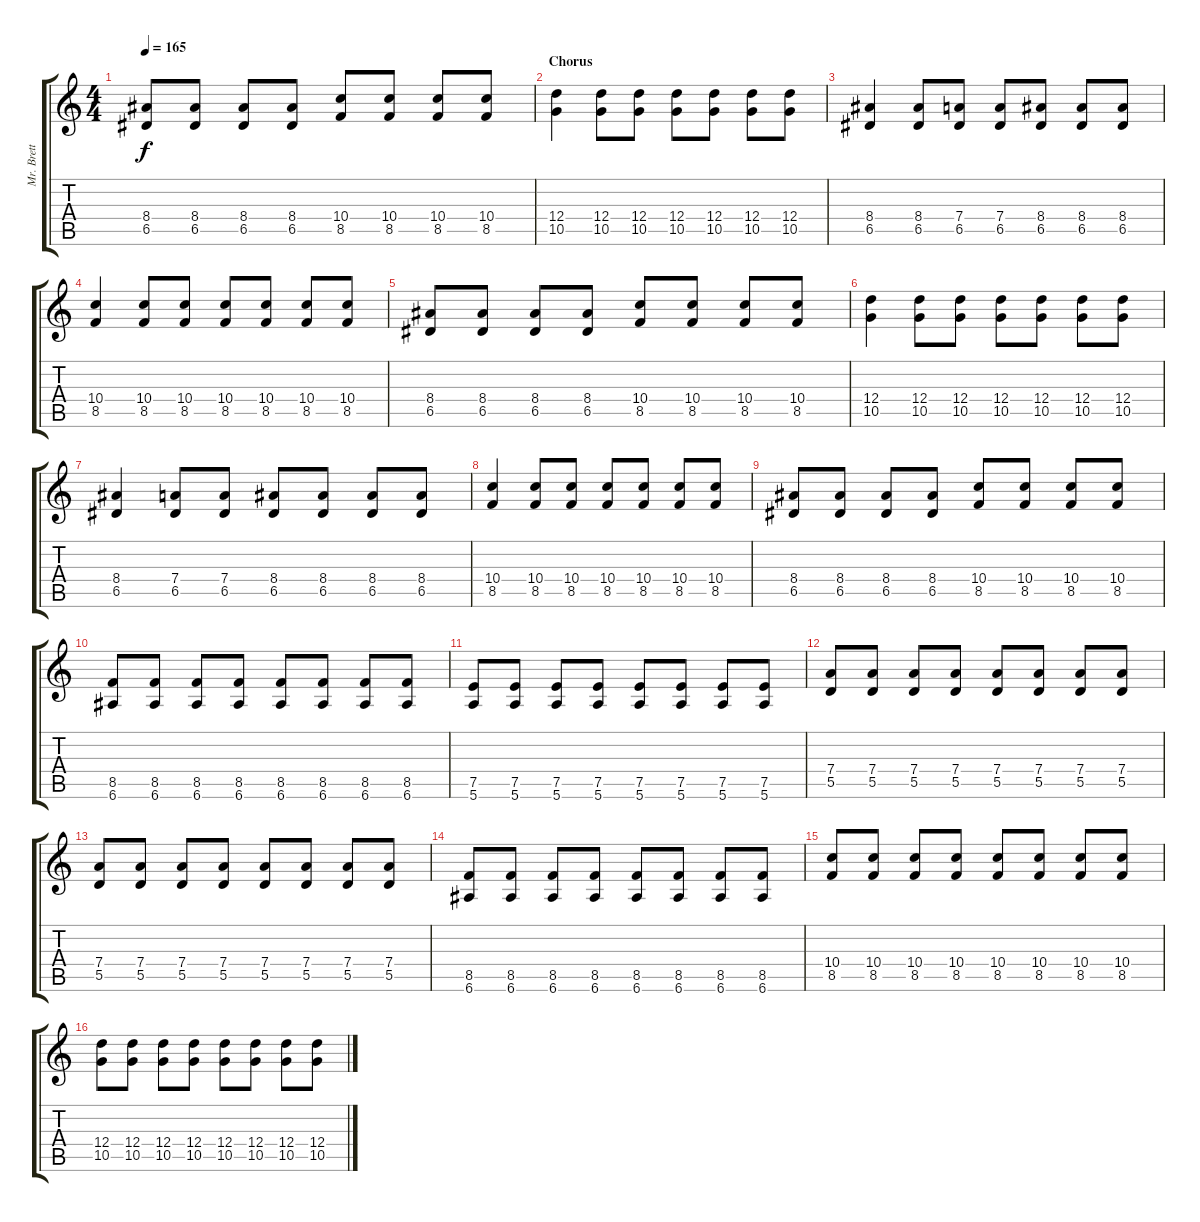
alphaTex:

\track ("Mr. Brett - Guitar" "Mr. Brett ") {instrument overdrivenguitar}
\staff {score tabs}
\tuning (E4 B3 G3 D3 A2 E2) {hide}
\ts (4 4)
\tempo 165
\clef g2
\ks c
(8.4 6.5).8{dy f} (8.4 6.5).8 (8.4 6.5).8 (8.4 6.5).8 (10.4 8.5).8 (10.4 8.5).8 (10.4 8.5).8 (10.4 8.5).8 |
\section ("" "Chorus")
(12.4 10.5).4 (12.4 10.5).8 (12.4 10.5).8 (12.4 10.5).8 (12.4 10.5).8 (12.4 10.5).8 (12.4 10.5).8 |
(8.4 6.5).4 (8.4 6.5).8 (7.4 6.5).8 (7.4 6.5).8 (8.4 6.5).8 (8.4 6.5).8 (8.4 6.5).8 |
(10.4 8.5).4 (10.4 8.5).8 (10.4 8.5).8 (10.4 8.5).8 (10.4 8.5).8 (10.4 8.5).8 (10.4 8.5).8 |
(8.4 6.5).8 (8.4 6.5).8 (8.4 6.5).8 (8.4 6.5).8 (10.4 8.5).8 (10.4 8.5).8 (10.4 8.5).8 (10.4 8.5).8 |
(12.4 10.5).4 (12.4 10.5).8 (12.4 10.5).8 (12.4 10.5).8 (12.4 10.5).8 (12.4 10.5).8 (12.4 10.5).8 |
(8.4 6.5).4 (7.4 6.5).8 (7.4 6.5).8 (8.4 6.5).8 (8.4 6.5).8 (8.4 6.5).8 (8.4 6.5).8 |
(10.4 8.5).4 (10.4 8.5).8 (10.4 8.5).8 (10.4 8.5).8 (10.4 8.5).8 (10.4 8.5).8 (10.4 8.5).8 |
(8.4 6.5).8 (8.4 6.5).8 (8.4 6.5).8 (8.4 6.5).8 (10.4 8.5).8 (10.4 8.5).8 (10.4 8.5).8 (10.4 8.5).8 |
(8.5 6.6).8 (8.5 6.6).8 (8.5 6.6).8 (8.5 6.6).8 (8.5 6.6).8 (8.5 6.6).8 (8.5 6.6).8 (8.5 6.6).8 |
(7.5 5.6).8 (7.5 5.6).8 (7.5 5.6).8 (7.5 5.6).8 (7.5 5.6).8 (7.5 5.6).8 (7.5 5.6).8 (7.5 5.6).8 |
(7.4 5.5).8 (7.4 5.5).8 (7.4 5.5).8 (7.4 5.5).8 (7.4 5.5).8 (7.4 5.5).8 (7.4 5.5).8 (7.4 5.5).8 |
(7.4 5.5).8 (7.4 5.5).8 (7.4 5.5).8 (7.4 5.5).8 (7.4 5.5).8 (7.4 5.5).8 (7.4 5.5).8 (7.4 5.5).8 |
(8.5 6.6).8 (8.5 6.6).8 (8.5 6.6).8 (8.5 6.6).8 (8.5 6.6).8 (8.5 6.6).8 (8.5 6.6).8 (8.5 6.6).8 |
(10.4 8.5).8 (10.4 8.5).8 (10.4 8.5).8 (10.4 8.5).8 (10.4 8.5).8 (10.4 8.5).8 (10.4 8.5).8 (10.4 8.5).8 |
(12.4 10.5).8 (12.4 10.5).8 (12.4 10.5).8 (12.4 10.5).8 (12.4 10.5).8 (12.4 10.5).8 (12.4 10.5).8 (12.4 10.5).8
